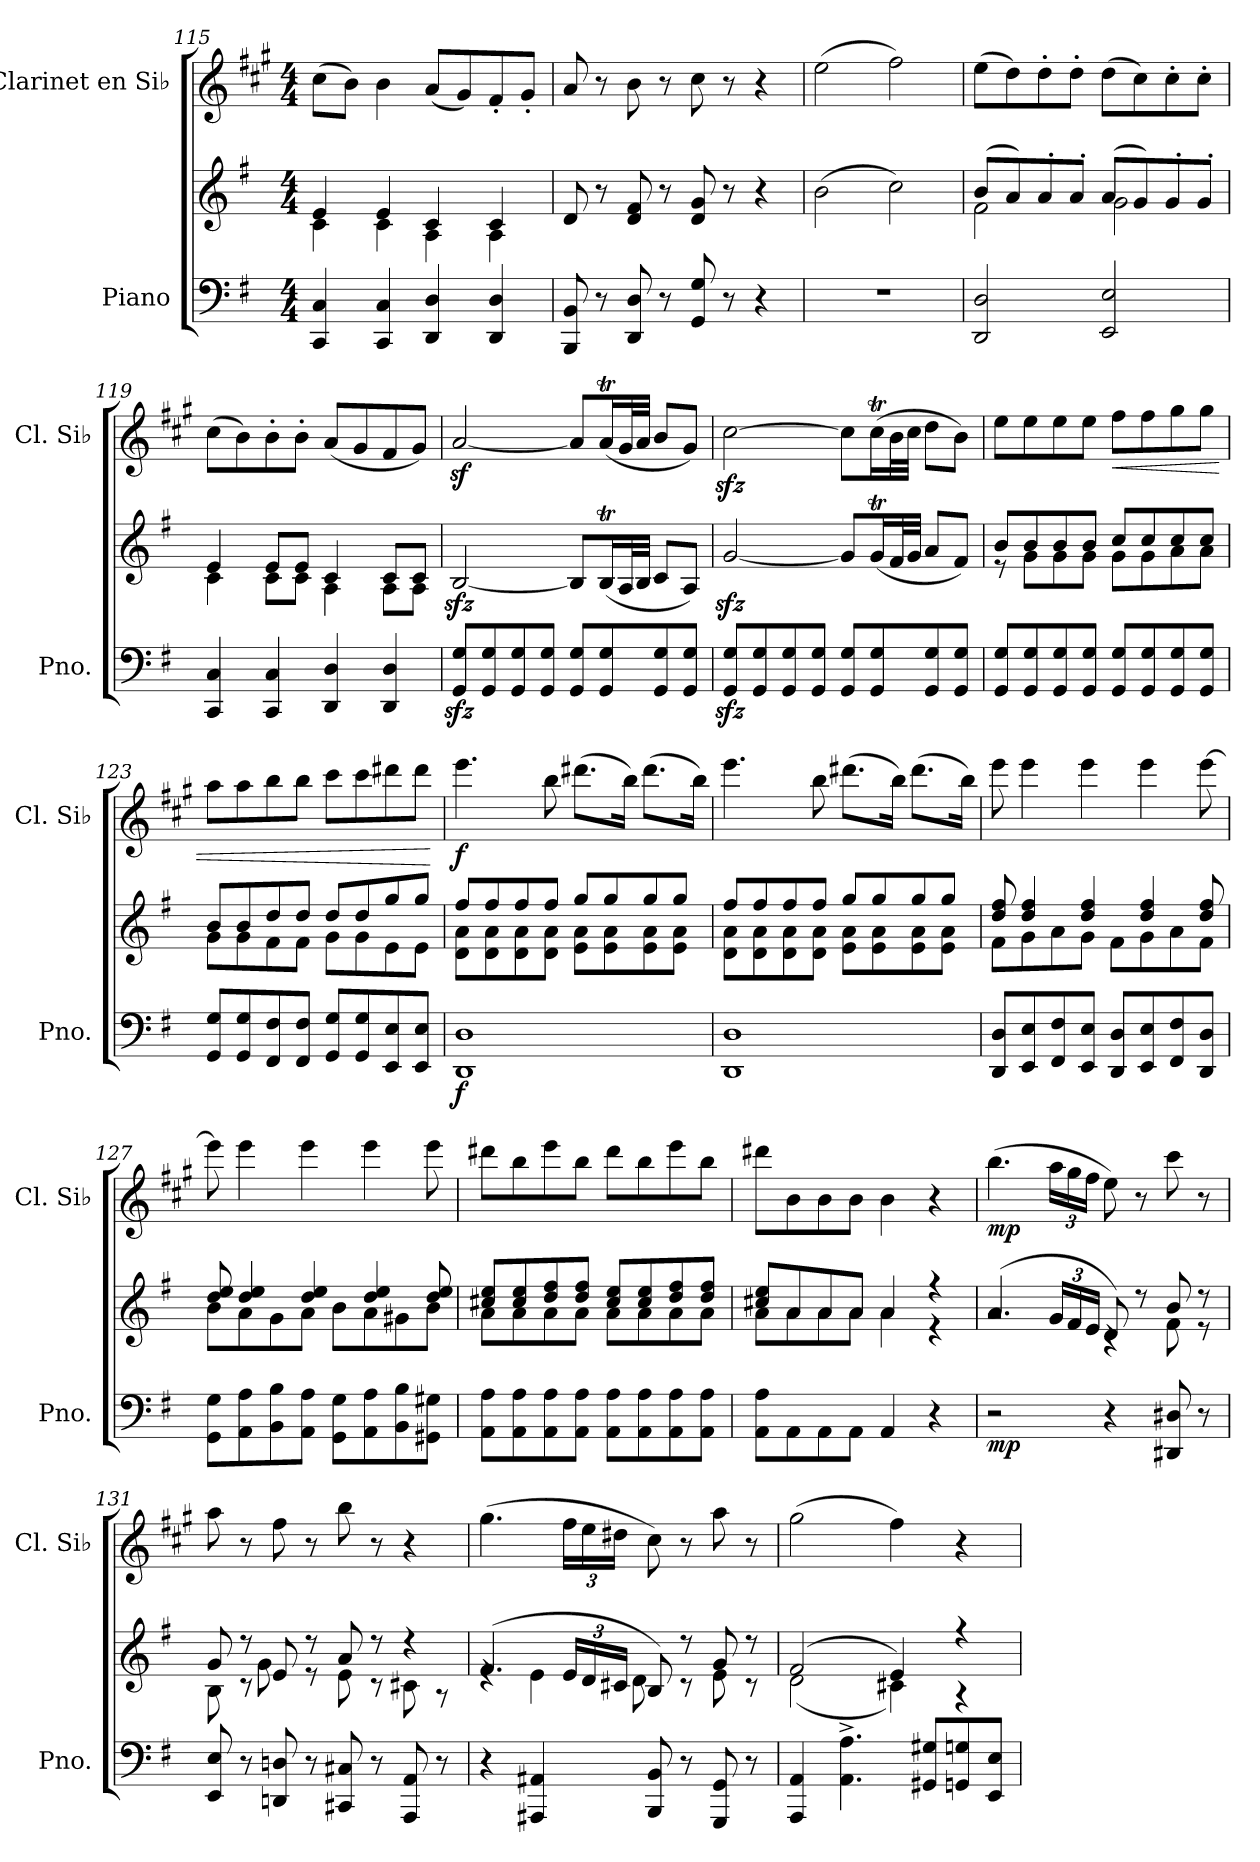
**kern	**kern	**dynam	**kern	**dynam
*part2	*part2	*part2	*part1	*part1
*staff3	*staff2	*staff2/3	*staff1	*staff1
*I"Piano	*	*	*I"Clarinet en Si♭	*
*I'Pno.	*	*	*I'Cl. Si♭	*
!!LO:LB:g=z
*clefF4	*clefG2	*	*clefG2	*
*	*	*	*ITrd1c2	*
*k[f#]	*k[f#]	*	*k[f#]	*
*M4/4	*M4/4	*	*M4/4	*
=115	=115	=115	=115	=115
*	*^	*	*	*
4CC/ 4C/	4e/	4c\	.	(>8b\L	.
.	.	.	.	8a\J)	.
4CC/ 4C/	4e/	4c\	.	4a\	.
4DD/ 4D/	4c/	4A\	.	(<8g/L	.
.	.	.	.	8f#/)	.
4DD/ 4D/	4c/	4A\	.	8e'/	.
.	.	.	.	8f#'/J	.
*	*v	*v	*	*	*
=116	=116	=116	=116	=116
8BBB/ 8BB/	8d/	.	8g/	.
8r	8r	.	8r	.
8DD/ 8D/	8d/ 8f#/	.	8a\	.
8r	8r	.	8r	.
8GG/ 8G/	8d/ 8g/	.	8b\	.
8r	8r	.	8r	.
4r	4r	.	4r	.
=117	=117	=117	=117	=117
1r	(>2b\	.	(>2dd\	.
.	2cc\)	.	2ee\)	.
=118	=118	=118	=118	=118
*	*^	*	*	*
2DD/ 2D/	(>8b/L	2f#\	.	(>8dd\L	.
.	8a/)	.	.	8cc\)	.
.	8a'/	.	.	8cc'\	.
.	8a'/J	.	.	8cc'\J	.
2EE/ 2E/	(>8a/L	2g\	.	(>8cc\L	.
.	8g/)	.	.	8b\)	.
.	8g'/	.	.	8b'\	.
.	8g'/J	.	.	8b'\J	.
=119	=119	=119	=119	=119	=119
4CC/ 4C/	4e/	4c\	.	(>8b\L	.
.	.	.	.	8a\)	.
4CC/ 4C/	8e/L	8c\L	.	8a'\	.
.	8e/J	8c\J	.	8a'\J	.
4DD/ 4D/	4c/	4A\	.	(<8g/L	.
.	.	.	.	8f#/	.
4DD/ 4D/	8c/L	8A\L	.	8e/	.
.	8c/J	8A\J	.	8f#/J)	.
*	*v	*v	*	*	*
!!LO:LB:g=z
=120	=120	=120	=120	=120
8GG/zz< 8G/zz<L	[2Bzz</	.	[2gz</	.
8GG/ 8G/	.	.	.	.
8GG/ 8G/	.	.	.	.
8GG/ 8G/J	.	.	.	.
8GG/ 8G/L	8B/L]	.	8g/L]	.
8GG/ 8G/	(<16Bt/L	.	(<16gT/L	.
.	32A/L	.	32f#/L	.
.	32B/JJJ	.	32g/JJJ	.
8GG/ 8G/	8c/L	.	8a/L	.
8GG/ 8G/J	8A/J)	.	8f#/J)	.
=121	=121	=121	=121	=121
8GG/zz< 8G/zz<L	[2gzz</	.	[2bzz<\	.
8GG/ 8G/	.	.	.	.
8GG/ 8G/	.	.	.	.
8GG/ 8G/J	.	.	.	.
8GG/ 8G/L	8g/L]	.	8b\L]	.
8GG/ 8G/	(<16gT/L	.	(>16bt\L	.
.	32f#/L	.	32a\L	.
.	32g/JJJ	.	32b\JJJ	.
8GG/ 8G/	8a/L	.	8cc\L	.
8GG/ 8G/J	8f#/J)	.	8a\J)	.
=122	=122	=122	=122	=122
*	*^	*	*	*
8GG/ 8G/L	8b/L	8r	.	8dd\L	.
8GG/ 8G/	8b/	8g\L	.	8dd\	.
8GG/ 8G/	8b/	8g\	.	8dd\	.
8GG/ 8G/J	8b/J	8g\J	.	8dd\J	.
!	!	!	!	!	!LO:HP:b
8GG/ 8G/L	8cc/L	8g\L	.	8ee\L	<
8GG/ 8G/	8cc/	8g\	.	8ee\	.
8GG/ 8G/	8cc/	8a\	.	8ff#\	.
8GG/ 8G/J	8cc/J	8a\J	.	8ff#\J	.
=123	=123	=123	=123	=123	=123
8GG/ 8G/L	8b/L	8g\L	.	8gg\L	.
8GG/ 8G/	8b/	8g\	.	8gg\	.
8FF#/ 8F#/	8dd/	8f#\	.	8aa\	.
8FF#/ 8F#/J	8dd/J	8f#\J	.	8aa\J	.
8GG/ 8G/L	8dd/L	8g\L	.	8bb\L	.
8GG/ 8G/	8dd/	8g\	.	8bb\	.
8EE/ 8E/	8gg/	8e\	.	8ccc#X\	.
8EE/ 8E/J	8gg/J	8e\J	.	8ccc#\J	.
*	*v	*v	*	*	*
.	.	.	.	[
!!LO:LB:g=z
=124	=124	=124	=124	=124
*	*^	*	*	*
!	!	!	!LO:DY:b=2	!	!LO:DY:b
1DD 1D	8ff#/L	8d\ 8a\L	f	4.ddd\	f
.	8ff#/	8d\ 8a\	.	.	.
.	8ff#/	8d\ 8a\	.	.	.
.	8ff#/J	8d\ 8a\J	.	8aa\	.
.	8gg/L	8e\ 8a\L	.	(>8.ccc#X\L	.
.	8gg/	8e\ 8a\	.	.	.
.	.	.	.	16aa\Jk)	.
.	8gg/	8e\ 8a\	.	(>8.ccc#\L	.
.	8gg/J	8e\ 8a\J	.	.	.
.	.	.	.	16aa\Jk)	.
=125	=125	=125	=125	=125	=125
1DD 1D	8ff#/L	8d\ 8a\L	.	4.ddd\	.
.	8ff#/	8d\ 8a\	.	.	.
.	8ff#/	8d\ 8a\	.	.	.
.	8ff#/J	8d\ 8a\J	.	8aa\	.
.	8gg/L	8e\ 8a\L	.	(>8.ccc#X\L	.
.	8gg/	8e\ 8a\	.	.	.
.	.	.	.	16aa\Jk)	.
.	8gg/	8e\ 8a\	.	(>8.ccc#\L	.
.	8gg/J	8e\ 8a\J	.	.	.
.	.	.	.	16aa\Jk)	.
=126	=126	=126	=126	=126	=126
8DD/ 8D/L	8dd/ 8ff#/	8f#\L	.	8ddd\	.
8EE/ 8E/	4dd/ 4ff#/	8g\	.	4ddd\	.
8FF#/ 8F#/	.	8a\	.	.	.
8EE/ 8E/J	4dd/ 4ff#/	8g\J	.	4ddd\	.
8DD/ 8D/L	.	8f#\L	.	.	.
8EE/ 8E/	4dd/ 4ff#/	8g\	.	4ddd\	.
8FF#/ 8F#/	.	8a\	.	.	.
8DD/ 8D/J	8dd/ 8ff#/	8f#\J	.	[8ddd\	.
!!LO:PB:g=z
=127	=127	=127	=127	=127	=127
8GG\ 8G\L	8dd/ 8ee/	8b\L	.	8ddd\]	.
8AA\ 8A\	4dd/ 4ee/	8a\	.	4ddd\	.
8BB\ 8B\	.	8g\	.	.	.
8AA\ 8A\J	4dd/ 4ee/	8a\J	.	4ddd\	.
8GG\ 8G\L	.	8b\L	.	.	.
8AA\ 8A\	4dd/ 4ee/	8a\	.	4ddd\	.
8BB\ 8B\	.	8g#X\	.	.	.
8GG#X\ 8G#X\J	8dd/ 8ee/	8b\J	.	8ddd\	.
=128	=128	=128	=128	=128	=128
8AA\ 8A\L	8cc#X/ 8ee/L	8a\L	.	8ccc#X\L	.
8AA\ 8A\	8cc#/ 8ee/	8a\	.	8aa\	.
8AA\ 8A\	8dd/ 8ff#/	8a\	.	8ddd\	.
8AA\ 8A\J	8dd/ 8ff#/J	8a\J	.	8aa\J	.
8AA\ 8A\L	8cc#/ 8ee/L	8a\L	.	8ccc#\L	.
8AA\ 8A\	8cc#/ 8ee/	8a\	.	8aa\	.
8AA\ 8A\	8dd/ 8ff#/	8a\	.	8ddd\	.
8AA\ 8A\J	8dd/ 8ff#/J	8a\J	.	8aa\J	.
=129	=129	=129	=129	=129	=129
8AA\ 8A\L	8cc#X/ 8ee/L	8a\L	.	8ccc#X\L	.
8AA\	8a/	8a\	.	8a\	.
8AA\	8a/	8a\	.	8a\	.
8AA\J	8a/J	8a\J	.	8a\J	.
4AA/	4a/	4a\	.	4a\	.
4r	4r	4r	.	4r	.
=130	=130	=130	=130	=130	=130
!	!	!	!LO:DY:b=2	!	!LO:DY:b
2r	(>4.a/	2rg	mp	(>4.aa\	mp
*	*Xbrackettup	*	*	*Xbrackettup	*
.	24g/LL	.	.	24gg\LL	.
.	24f#/	.	.	24ff#\	.
.	24e/JJ	.	.	24ee\JJ	.
4r	8d/)	4rc	.	8dd\)	.
.	8r	.	.	8r	.
8DD#X/ 8D#X/	8b/	8f#\	.	8bb\	.
8r	8r	8r	.	8r	.
!!LO:LB:g=z
=131	=131	=131	=131	=131	=131
8EE/ 8E/	8g/	8B\	.	8gg\	.
8r	8r	8r	.	8r	.
8DDn/ 8Dn/	8e/	8g\	.	8ee\	.
8r	8r	8r	.	8r	.
8CC#X/ 8C#X/	8a/	8e\	.	8aa\	.
8r	8r	8r	.	8r	.
8AAA/ 8AA/	4r	8c#X\	.	4r	.
8r	.	8r	.	.	.
=132	=132	=132	=132	=132	=132
4r	(>4.f#/	4re	.	(>4.ff#\	.
4AAA#X/ 4AA#X/	.	4e\	.	.	.
.	24e/LL	.	.	24ee\LL	.
.	24d/	.	.	24dd\	.
.	24c#X/JJ	.	.	24cc#X\JJ	.
8BBB/ 8BB/	8B/)	8d\	.	8b\)	.
8r	8r	8r	.	8r	.
8GGG/ 8GG/	8g/	8e\	.	8gg\	.
8r	8r	8r	.	8r	.
=133	=133	=133	=133	=133	=133
4AAA/ 4AA/	(>2f#/	(<2d\	.	(>2ff#\	.
4.AA\^ 4.A\^	.	.	.	.	.
.	4e/)	4c#X\)	.	4ee\)	.
8GG#X/ 8G#X/L	.	.	.	.	.
8GGn/ 8Gn/	4r	4r	.	4r	.
8EE/ 8E/J	.	.	.	.	.
*	*v	*v	*	*	*
=	=	=	=	=
*-	*-	*-	*-	*-
